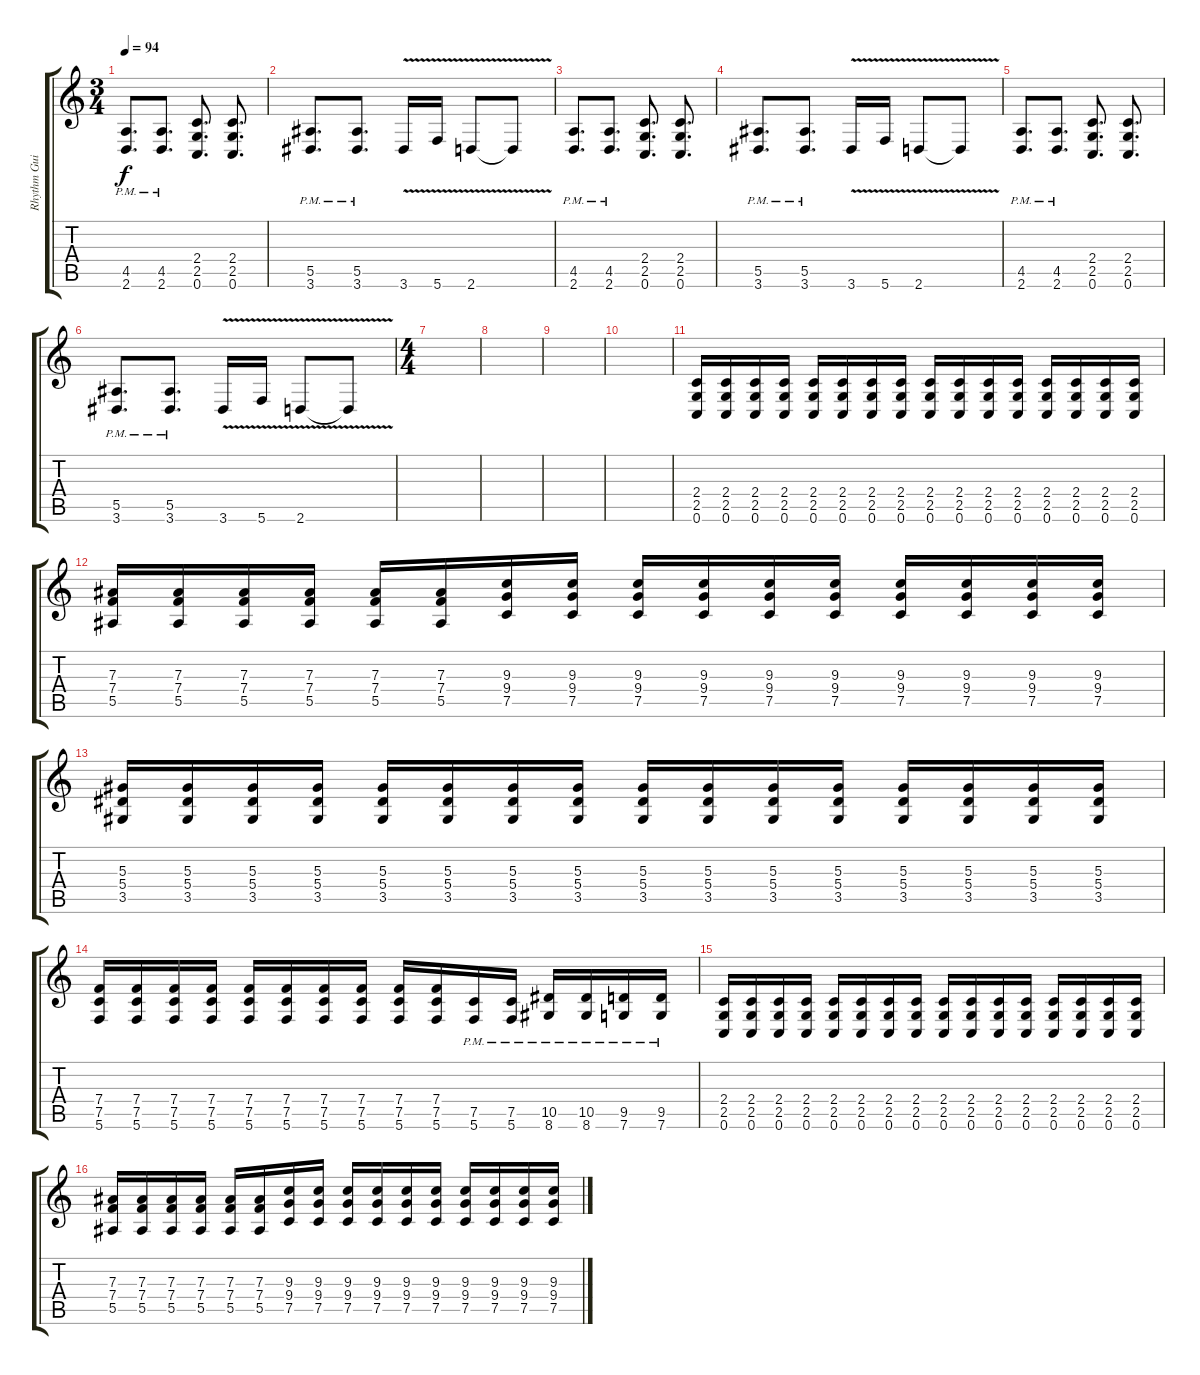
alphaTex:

\track ("Rhythm Guitars" "Rhythm Gui") {instrument distortionguitar}
\staff {score tabs}
\tuning (C4 G3 Eb3 Bb2 F2 C2) {hide}
\ts (3 4)
\tempo 94
\clef g2
\ks c
(4.5{pm} 2.6{pm}).8{d dy f} (4.5{pm} 2.6{pm}).8{d} (2.4 2.5 0.6).8{d} (2.4 2.5 0.6).8{d} |
(5.5{pm} 3.6{pm}).8{d} (5.5{pm} 3.6{pm}).8{d} 3.6{v}.16 5.6{v}.16 2.6{v}.8 2.6{t}.8 |
(4.5{pm} 2.6{pm}).8{d} (4.5{pm} 2.6{pm}).8{d} (2.4 2.5 0.6).8{d} (2.4 2.5 0.6).8{d} |
(5.5{pm} 3.6{pm}).8{d} (5.5{pm} 3.6{pm}).8{d} 3.6{v}.16 5.6{v}.16 2.6{v}.8 2.6{t}.8 |
(4.5{pm} 2.6{pm}).8{d} (4.5{pm} 2.6{pm}).8{d} (2.4 2.5 0.6).8{d} (2.4 2.5 0.6).8{d} |
(5.5{pm} 3.6{pm}).8{d} (5.5{pm} 3.6{pm}).8{d} 3.6{v}.16 5.6{v}.16 2.6{v}.8 2.6{t}.8 |
\ts (4 4)
|
|
|
|
(2.4 2.5 0.6).16 (2.4 2.5 0.6).16 (2.4 2.5 0.6).16 (2.4 2.5 0.6).16 (2.4 2.5 0.6).16 (2.4 2.5 0.6).16 (2.4 2.5 0.6).16 (2.4 2.5 0.6).16 (2.4 2.5 0.6).16 (2.4 2.5 0.6).16 (2.4 2.5 0.6).16 (2.4 2.5 0.6).16 (2.4 2.5 0.6).16 (2.4 2.5 0.6).16 (2.4 2.5 0.6).16 (2.4 2.5 0.6).16 |
(7.3 7.4 5.5).16 (7.3 7.4 5.5).16 (7.3 7.4 5.5).16 (7.3 7.4 5.5).16 (7.3 7.4 5.5).16 (7.3 7.4 5.5).16 (9.3 9.4 7.5).16 (9.3 9.4 7.5).16 (9.3 9.4 7.5).16 (9.3 9.4 7.5).16 (9.3 9.4 7.5).16 (9.3 9.4 7.5).16 (9.3 9.4 7.5).16 (9.3 9.4 7.5).16 (9.3 9.4 7.5).16 (9.3 9.4 7.5).16 |
(5.3 5.4 3.5).16 (5.3 5.4 3.5).16 (5.3 5.4 3.5).16 (5.3 5.4 3.5).16 (5.3 5.4 3.5).16 (5.3 5.4 3.5).16 (5.3 5.4 3.5).16 (5.3 5.4 3.5).16 (5.3 5.4 3.5).16 (5.3 5.4 3.5).16 (5.3 5.4 3.5).16 (5.3 5.4 3.5).16 (5.3 5.4 3.5).16 (5.3 5.4 3.5).16 (5.3 5.4 3.5).16 (5.3 5.4 3.5).16 |
(7.4 7.5 5.6).16 (7.4 7.5 5.6).16 (7.4 7.5 5.6).16 (7.4 7.5 5.6).16 (7.4 7.5 5.6).16 (7.4 7.5 5.6).16 (7.4 7.5 5.6).16 (7.4 7.5 5.6).16 (7.4 7.5 5.6).16 (7.4 7.5 5.6).16 (7.5{pm} 5.6{pm}).16 (7.5{pm} 5.6{pm}).16 (10.5{pm} 8.6{pm}).16 (10.5{pm} 8.6{pm}).16 (9.5{pm} 7.6{pm}).16 (9.5{pm} 7.6{pm}).16 |
(2.4 2.5 0.6).16 (2.4 2.5 0.6).16 (2.4 2.5 0.6).16 (2.4 2.5 0.6).16 (2.4 2.5 0.6).16 (2.4 2.5 0.6).16 (2.4 2.5 0.6).16 (2.4 2.5 0.6).16 (2.4 2.5 0.6).16 (2.4 2.5 0.6).16 (2.4 2.5 0.6).16 (2.4 2.5 0.6).16 (2.4 2.5 0.6).16 (2.4 2.5 0.6).16 (2.4 2.5 0.6).16 (2.4 2.5 0.6).16 |
(7.3 7.4 5.5).16 (7.3 7.4 5.5).16 (7.3 7.4 5.5).16 (7.3 7.4 5.5).16 (7.3 7.4 5.5).16 (7.3 7.4 5.5).16 (9.3 9.4 7.5).16 (9.3 9.4 7.5).16 (9.3 9.4 7.5).16 (9.3 9.4 7.5).16 (9.3 9.4 7.5).16 (9.3 9.4 7.5).16 (9.3 9.4 7.5).16 (9.3 9.4 7.5).16 (9.3 9.4 7.5).16 (9.3 9.4 7.5).16
